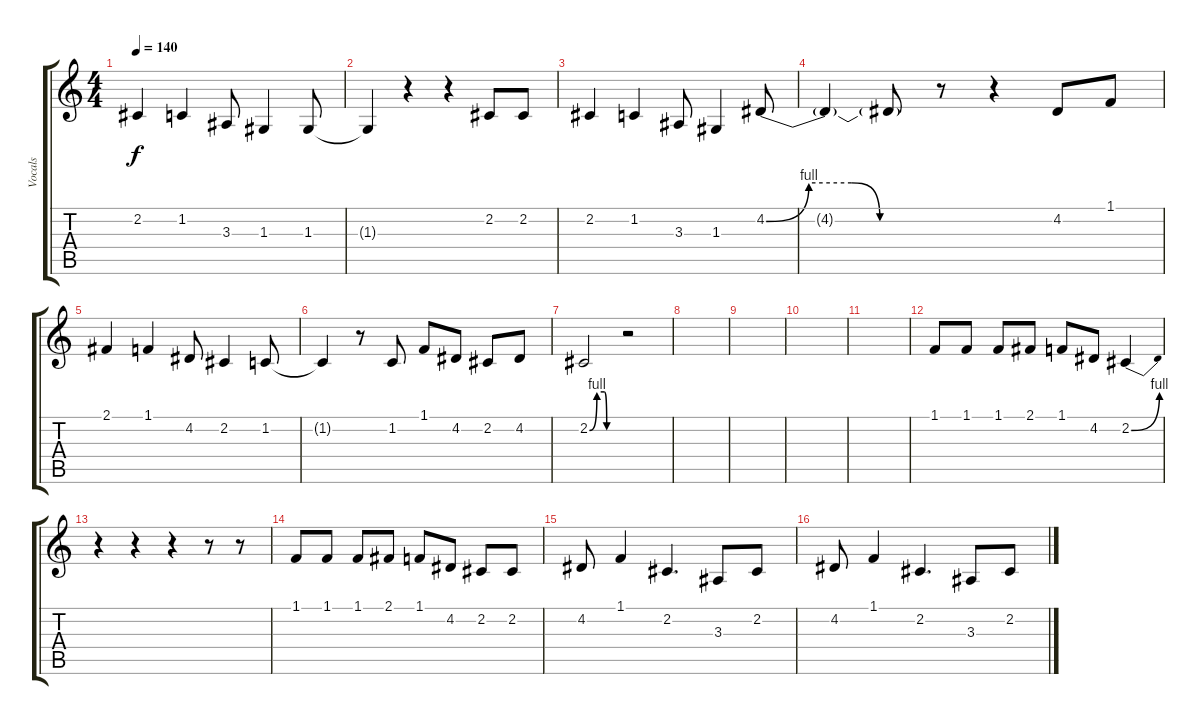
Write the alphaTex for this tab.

\track ("Vocals" "Vocals") {instrument bassoon}
\staff {score tabs}
\tuning (E4 B3 G3 D3 A2 E2) {hide}
\ts (4 4)
\tempo 140
\clef g2
\ks c
2.2.4{dy f} 1.2.4 3.3.8 1.3.4 1.3.8 |
1.3{t}.4 r.4 r.4 2.2.8 2.2.8 |
2.2.4 1.2.4 3.3.8 1.3.4 4.2{be (custom 0 0 15 4 30 4 40 0 51 0 60 0)}.8 |
4.2{t}.4 4.2{t}.8 r.8 r.4 4.2.8 1.1.8 |
2.1.4 1.1.4 4.2.8 2.2.4 1.2.8 |
1.2{t}.4 r.8 1.2.8 1.1.8 4.2.8 2.2.8 4.2.8 |
2.2{be (custom 0 0 15 4 30 4 35 0 45 0 60 0)}.2 r.2 |
|
|
|
|
1.1.8 1.1.8 1.1.8 2.1.8 1.1.8 4.2.8 2.2{be (bend 0 0 60 4)}.4 |
r.4 r.4 r.4 r.8 r.8 |
1.1.8 1.1.8 1.1.8 2.1.8 1.1.8 4.2.8 2.2.8 2.2.8 |
4.2.8 1.1.4 2.2.4{d} 3.3.8 2.2.8 |
4.2.8 1.1.4 2.2.4{d} 3.3.8 2.2.8
